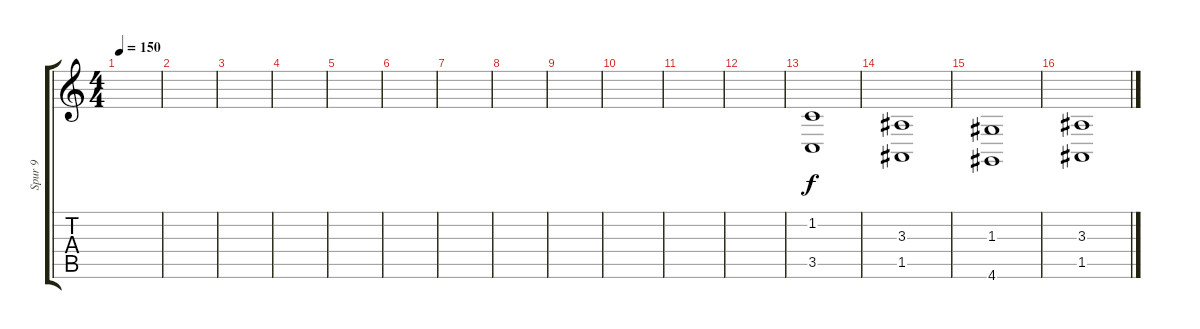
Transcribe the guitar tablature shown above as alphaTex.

\track ("Spur 9" "Spur 9") {instrument frenchhorn}
\staff {score tabs}
\tuning (E4 B3 G3 D3 A2 E2) {hide}
\ts (4 4)
\tempo 150
\clef g2
\ks c
|
|
|
|
|
|
|
|
|
|
|
|
(1.2 3.5).1 |
(3.3 1.5).1 |
(1.3 4.6).1 |
(3.3 1.5).1
